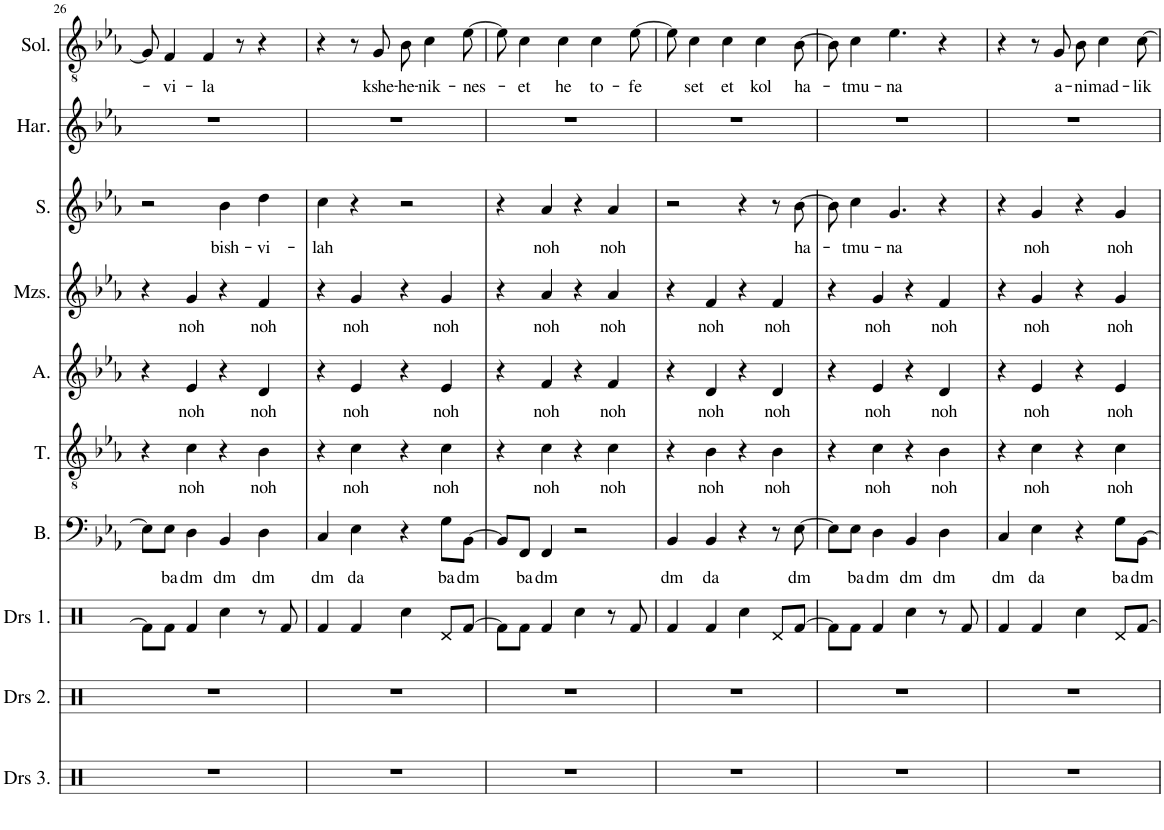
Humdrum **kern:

**kern	**kern	**kern	**kern	**text	**kern	**text	**kern	**text	**kern	**text	**kern	**text	**kern	**kern	**text
*part10	*part9	*part8	*part7	*part7	*part6	*part6	*part5	*part5	*part4	*part4	*part3	*part3	*part2	*part1	*part1
*staff10	*staff9	*staff8	*staff7	*staff7	*staff6	*staff6	*staff5	*staff5	*staff4	*staff4	*staff3	*staff3	*staff2	*staff1	*staff1
*I"Drumset Layer 3	*I"Drumset Layer 2	*I"Drumset Layer 1	*I"Bass	*	*I"Tenor	*	*I"Alto	*	*I"Mezzo-soprano	*	*I"Soprano	*	*I"Harmony	*I"Solo	*
*I'Drs 3.	*I'Drs 2.	*I'Drs 1.	*I'B.	*	*I'T.	*	*I'A.	*	*I'Mzs.	*	*I'S.	*	*I'Har.	*I'Sol.	*
!!LO:PB:g=z
*clefX	*clefX	*clefX	*clefF4	*	*clefGv2	*	*clefG2	*	*clefG2	*	*clefG2	*	*clefG2	*clefGv2	*
*k[]	*k[]	*k[]	*k[b-e-a-]	*	*k[b-e-a-]	*	*k[b-e-a-]	*	*k[b-e-a-]	*	*k[b-e-a-]	*	*k[b-e-a-]	*k[b-e-a-]	*
*M2/2	*M2/2	*M2/2	*M2/2	*	*M2/2	*	*M2/2	*	*M2/2	*	*M2/2	*	*M2/2	*M2/2	*
*met(c|)	*met(c|)	*met(c|)	*met(c|)	*	*met(c|)	*	*met(c|)	*	*met(c|)	*	*met(c|)	*	*met(c|)	*met(c|)	*
=26	=26	=26	=26	=26	=26	=26	=26	=26	=26	=26	=26	=26	=26	=26	=26
1r	1r	8Rf\L]	8E-\L]	.	4r	.	4r	.	4r	.	2r	.	1r	8G/]	.
!	!	!	!	!LO:LY:b	!	!	!	!	!	!	!	!	!	!	!LO:LY:b
.	.	8Rf\J	8E-\J	ba	.	.	.	.	.	.	.	.	.	4F/	-vi-
!	!	!	!	!LO:LY:b	!	!LO:LY:b	!	!LO:LY:b	!	!LO:LY:b	!	!	!	!	!
.	.	4Rf/	4D\	dm	4c\	noh	4e-/	noh	4g/	noh	.	.	.	.	.
!	!	!	!	!	!	!	!	!	!	!	!	!	!	!	!LO:LY:b
.	.	.	.	.	.	.	.	.	.	.	.	.	.	4F/	-la
!	!	!	!	!LO:LY:b	!	!	!	!	!	!	!	!LO:LY:b	!	!	!
.	.	4Rcc\	4BB-/	dm	4r	.	4r	.	4r	.	4b-\	bish-	.	.	.
.	.	.	.	.	.	.	.	.	.	.	.	.	.	8r	.
!	!	!	!	!LO:LY:b	!	!LO:LY:b	!	!LO:LY:b	!	!LO:LY:b	!	!LO:LY:b	!	!	!
.	.	8r	4D\	dm	4B-\	noh	4d/	noh	4f/	noh	4dd\	-vi-	.	4r	.
.	.	8Rf/	.	.	.	.	.	.	.	.	.	.	.	.	.
=27	=27	=27	=27	=27	=27	=27	=27	=27	=27	=27	=27	=27	=27	=27	=27
!	!	!	!	!LO:LY:b	!	!	!	!	!	!	!	!LO:LY:b	!	!	!
1r	1r	4Rf/	4C/	dm	4r	.	4r	.	4r	.	4cc\	-lah	1r	4r	.
!	!	!	!	!LO:LY:b	!	!LO:LY:b	!	!LO:LY:b	!	!LO:LY:b	!	!	!	!	!
.	.	4Rf/	4E-\	da	4c\	noh	4e-/	noh	4g/	noh	4r	.	.	8r	.
!	!	!	!	!	!	!	!	!	!	!	!	!	!	!	!LO:LY:b
.	.	.	.	.	.	.	.	.	.	.	.	.	.	8G/	kshe-
!	!	!	!	!	!	!	!	!	!	!	!	!	!	!	!LO:LY:b
.	.	4Rcc\	4r	.	4r	.	4r	.	4r	.	2r	.	.	8B-\	-he-
!	!	!	!	!	!	!	!	!	!	!	!	!	!	!	!LO:LY:b
.	.	.	.	.	.	.	.	.	.	.	.	.	.	4c\	-nik-
!	!	!	!	!LO:LY:b	!	!LO:LY:b	!	!LO:LY:b	!	!LO:LY:b	!	!	!	!	!
.	.	8Rd/L	8G\L	ba	4c\	noh	4e-/	noh	4g/	noh	.	.	.	.	.
!	!	!	!	!LO:LY:b	!	!	!	!	!	!	!	!	!	!	!LO:LY:b
.	.	[8Rf/J	[8BB-\J	dm	.	.	.	.	.	.	.	.	.	[8e-\	-nes-
=28	=28	=28	=28	=28	=28	=28	=28	=28	=28	=28	=28	=28	=28	=28	=28
1r	1r	8Rf\L]	8BB-/L]	.	4r	.	4r	.	4r	.	4r	.	1r	8e-\]	.
!	!	!	!	!LO:LY:b	!	!	!	!	!	!	!	!	!	!	!LO:LY:b
.	.	8Rf\J	8FF/J	ba	.	.	.	.	.	.	.	.	.	4c\	-et
!	!	!	!	!LO:LY:b	!	!LO:LY:b	!	!LO:LY:b	!	!LO:LY:b	!	!LO:LY:b	!	!	!
.	.	4Rf/	4FF/	dm	4c\	noh	4f/	noh	4a-/	noh	4a-/	noh	.	.	.
!	!	!	!	!	!	!	!	!	!	!	!	!	!	!	!LO:LY:b
.	.	.	.	.	.	.	.	.	.	.	.	.	.	4c\	he
.	.	4Rcc\	2r	.	4r	.	4r	.	4r	.	4r	.	.	.	.
!	!	!	!	!	!	!	!	!	!	!	!	!	!	!	!LO:LY:b
.	.	.	.	.	.	.	.	.	.	.	.	.	.	4c\	to-
!	!	!	!	!	!	!LO:LY:b	!	!LO:LY:b	!	!LO:LY:b	!	!LO:LY:b	!	!	!
.	.	8r	.	.	4c\	noh	4f/	noh	4a-/	noh	4a-/	noh	.	.	.
!	!	!	!	!	!	!	!	!	!	!	!	!	!	!	!LO:LY:b
.	.	8Rf/	.	.	.	.	.	.	.	.	.	.	.	[8e-\	-fe
=29	=29	=29	=29	=29	=29	=29	=29	=29	=29	=29	=29	=29	=29	=29	=29
!	!	!	!	!LO:LY:b	!	!	!	!	!	!	!	!	!	!	!
1r	1r	4Rf/	4BB-/	dm	4r	.	4r	.	4r	.	2r	.	1r	8e-\]	.
!	!	!	!	!	!	!	!	!	!	!	!	!	!	!	!LO:LY:b
.	.	.	.	.	.	.	.	.	.	.	.	.	.	4c\	set
!	!	!	!	!LO:LY:b	!	!LO:LY:b	!	!LO:LY:b	!	!LO:LY:b	!	!	!	!	!
.	.	4Rf/	4BB-/	da	4B-\	noh	4d/	noh	4f/	noh	.	.	.	.	.
!	!	!	!	!	!	!	!	!	!	!	!	!	!	!	!LO:LY:b
.	.	.	.	.	.	.	.	.	.	.	.	.	.	4c\	et
.	.	4Rcc\	4r	.	4r	.	4r	.	4r	.	4r	.	.	.	.
!	!	!	!	!	!	!	!	!	!	!	!	!	!	!	!LO:LY:b
.	.	.	.	.	.	.	.	.	.	.	.	.	.	4c\	kol
!	!	!	!	!	!	!LO:LY:b	!	!LO:LY:b	!	!LO:LY:b	!	!	!	!	!
.	.	8Rd/L	8r	.	4B-\	noh	4d/	noh	4f/	noh	8r	.	.	.	.
!	!	!	!	!LO:LY:b	!	!	!	!	!	!	!	!LO:LY:b	!	!	!LO:LY:b
.	.	[8Rf/J	[8E-\	dm	.	.	.	.	.	.	[8b-\	ha-	.	[8B-\	ha-
=30	=30	=30	=30	=30	=30	=30	=30	=30	=30	=30	=30	=30	=30	=30	=30
1r	1r	8Rf\L]	8E-\L]	.	4r	.	4r	.	4r	.	8b-\]	.	1r	8B-\]	.
!	!	!	!	!LO:LY:b	!	!	!	!	!	!	!	!LO:LY:b	!	!	!LO:LY:b
.	.	8Rf\J	8E-\J	ba	.	.	.	.	.	.	4cc\	-tmu-	.	4c\	-tmu-
!	!	!	!	!LO:LY:b	!	!LO:LY:b	!	!LO:LY:b	!	!LO:LY:b	!	!	!	!	!
.	.	4Rf/	4D\	dm	4c\	noh	4e-/	noh	4g/	noh	.	.	.	.	.
!	!	!	!	!	!	!	!	!	!	!	!	!LO:LY:b	!	!	!LO:LY:b
.	.	.	.	.	.	.	.	.	.	.	4.g/	-na	.	4.e-\	-na
!	!	!	!	!LO:LY:b	!	!	!	!	!	!	!	!	!	!	!
.	.	4Rcc\	4BB-/	dm	4r	.	4r	.	4r	.	.	.	.	.	.
!	!	!	!	!LO:LY:b	!	!LO:LY:b	!	!LO:LY:b	!	!LO:LY:b	!	!	!	!	!
.	.	8r	4D\	dm	4B-\	noh	4d/	noh	4f/	noh	4r	.	.	4r	.
.	.	8Rf/	.	.	.	.	.	.	.	.	.	.	.	.	.
=31	=31	=31	=31	=31	=31	=31	=31	=31	=31	=31	=31	=31	=31	=31	=31
!	!	!	!	!LO:LY:b	!	!	!	!	!	!	!	!	!	!	!
1r	1r	4Rf/	4C/	dm	4r	.	4r	.	4r	.	4r	.	1r	4r	.
!	!	!	!	!LO:LY:b	!	!LO:LY:b	!	!LO:LY:b	!	!LO:LY:b	!	!LO:LY:b	!	!	!
.	.	4Rf/	4E-\	da	4c\	noh	4e-/	noh	4g/	noh	4g/	noh	.	8r	.
!	!	!	!	!	!	!	!	!	!	!	!	!	!	!	!LO:LY:b
.	.	.	.	.	.	.	.	.	.	.	.	.	.	8G/	a-
!	!	!	!	!	!	!	!	!	!	!	!	!	!	!	!LO:LY:b
.	.	4Rcc\	4r	.	4r	.	4r	.	4r	.	4r	.	.	8B-\	-ni
!	!	!	!	!	!	!	!	!	!	!	!	!	!	!	!LO:LY:b
.	.	.	.	.	.	.	.	.	.	.	.	.	.	4c\	mad-
!	!	!	!	!LO:LY:b	!	!LO:LY:b	!	!LO:LY:b	!	!LO:LY:b	!	!LO:LY:b	!	!	!
.	.	8Rd/L	8G\L	ba	4c\	noh	4e-/	noh	4g/	noh	4g/	noh	.	.	.
!	!	!	!	!LO:LY:b	!	!	!	!	!	!	!	!	!	!	!LO:LY:b
.	.	[8Rf/J	[8BB-\J	dm	.	.	.	.	.	.	.	.	.	[8c\	-lik
=	=	=	=	=	=	=	=	=	=	=	=	=	=	=	=
*-	*-	*-	*-	*-	*-	*-	*-	*-	*-	*-	*-	*-	*-	*-	*-
